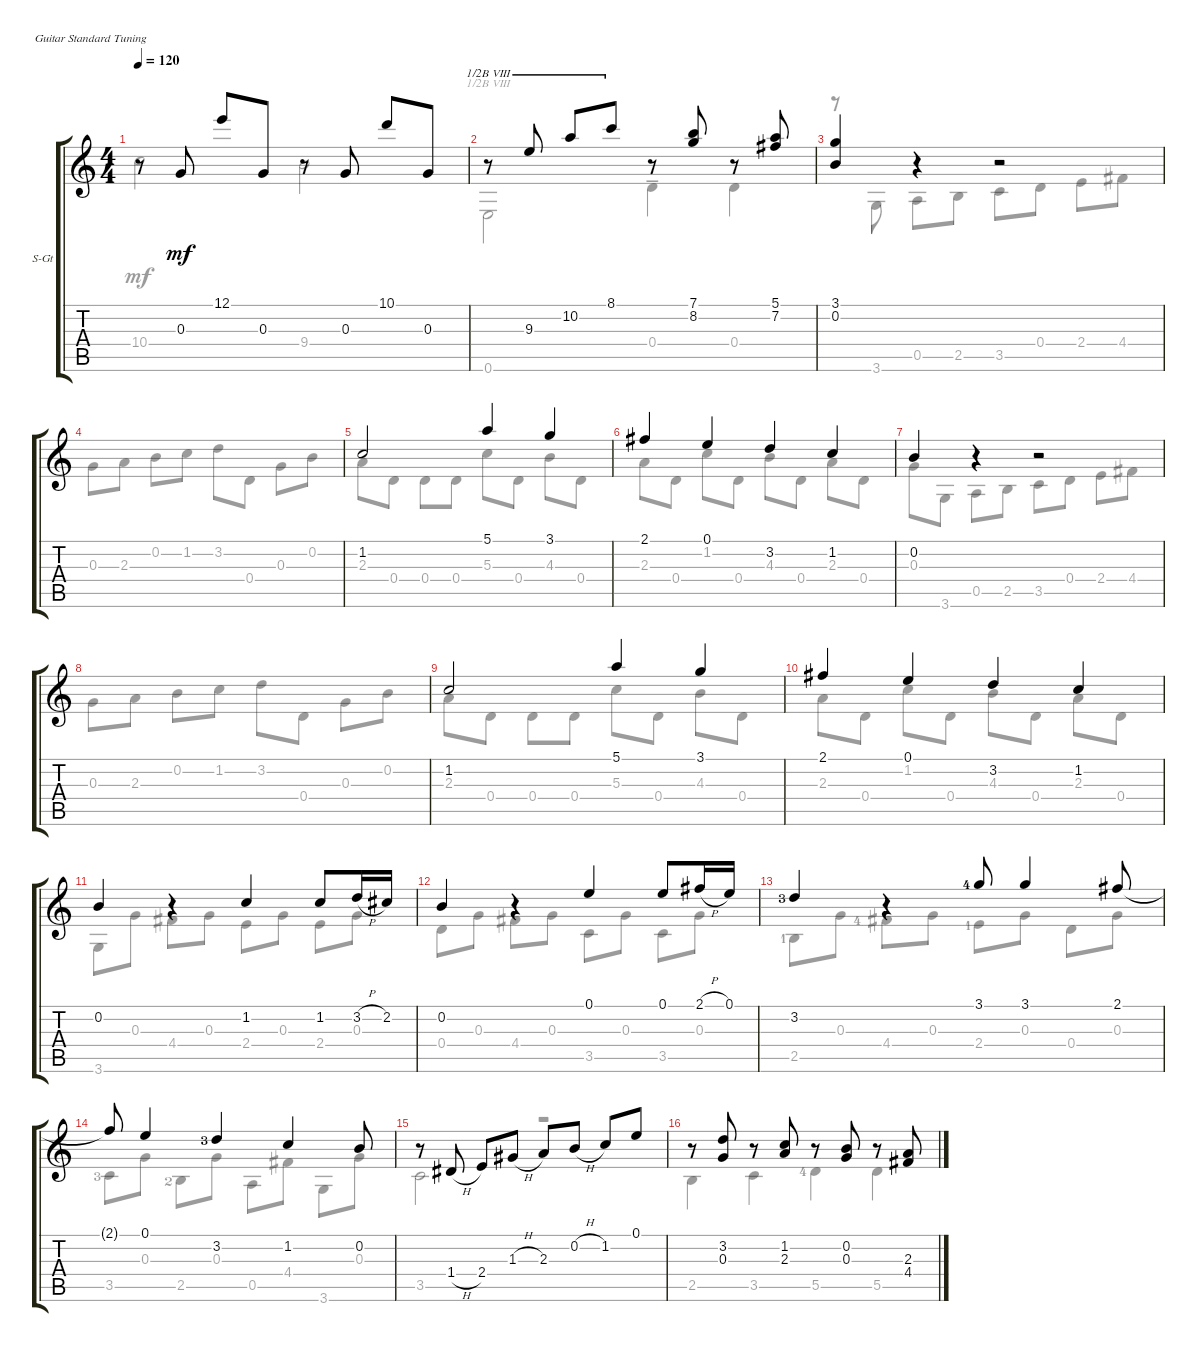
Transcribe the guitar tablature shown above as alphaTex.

\defaultSystemsLayout 4
\bracketExtendMode groupsimilarinstruments
\firstSystemTrackNameOrientation horizontal
\otherSystemsTrackNameOrientation horizontal
\track ("Steel Guitar" "S-Gt") {instrument acousticguitarsteel}
\staff {score tabs}
\tuning (E4 B3 G3 D3 A2 E2)
\voice
\ts (4 4)
\tempo 120
\clef g2
\ks c
r.8{dy mf} 0.3.8 12.1.8 0.3.8 r.8 0.3.8 10.1.8 0.3.8 |
r.8{barre (8 half)} 9.3.8{barre (8 half)} 10.2.8{barre (8 half)} 8.1.8{barre (8 half)} r.8 (7.1 8.2).8 r.8 (7.2 5.1).8 |
(3.1 0.2).4 r.4 r.2 |
|
1.2.2 5.1.4 3.1.4 |
2.1.4 0.1.4 3.2.4 1.2.4 |
0.2.4 r.4 r.2 |
|
1.2.2 5.1.4 3.1.4 |
2.1.4 0.1.4 3.2.4 1.2.4 |
0.2.4 r.4 1.2.4 1.2.8 3.2{h}.16 2.2.16 |
0.2.4 r.4 0.1.4 0.1.8 2.1{h}.16 0.1.16 |
3.2{lf 4}.4 r.4 3.1{lf 5}.8 3.1.4 2.1.8 |
2.1{t}.8 0.1.4 3.2{lf 4}.4 1.2.4 0.2.8 |
r.8 1.4{h}.8 2.4.8 1.3{h}.8 2.3.8 0.2{h}.8 1.2.8 0.1.8 |
r.8 (3.2 0.3).8 r.8 (1.2 2.3).8 r.8 (0.3 0.2).8 r.8 (2.3 4.4).8
\voice
\clef g2
\ottava regular
\simile none
\ks c
10.4.2{dy mf} 9.4.2 |
0.6.2{barre (8 half)} 0.4{ten}.4 0.4.4 |
r.8 3.6.8 0.5.8 2.5.8 3.5.8 0.4.8 2.4.8 4.4.8 |
0.3.8 2.3.8 0.2.8 1.2.8 3.2.8 0.4.8 0.3.8 0.2.8 |
2.3.8 0.4.8 0.4.8 0.4.8 5.3.8 0.4.8 4.3.8 0.4.8 |
2.3.8 0.4.8 1.2.8 0.4.8 4.3.8 0.4.8 2.3.8 0.4.8 |
0.3.8 3.6.8 0.5.8 2.5.8 3.5.8 0.4.8 2.4.8 4.4.8 |
0.3.8 2.3.8 0.2.8 1.2.8 3.2.8 0.4.8 0.3.8 0.2.8 |
2.3.8 0.4.8 0.4.8 0.4.8 5.3.8 0.4.8 4.3.8 0.4.8 |
2.3.8 0.4.8 1.2.8 0.4.8 4.3.8 0.4.8 2.3.8 0.4.8 |
3.6.8 0.3.8 4.4.8 0.3.8 2.4.8 0.3.8 2.4.8 0.3.8 |
0.4.8 0.3.8 4.4.8 0.3.8 3.5.8 0.3.8 3.5.8 0.3.8 |
2.5{lf 2}.8 0.3.8 4.4{lf 5}.8 0.3.8 2.4{lf 2}.8 0.3.8 0.4.8 0.3.8 |
3.5{lf 4}.8 0.3.8 2.5{lf 3}.8 0.3.8 0.5.8 4.4.8 3.6.8 0.3.8 |
3.5.2 r.2 |
2.5.4 3.5.4 5.5{lf 5}.4 5.5.4
